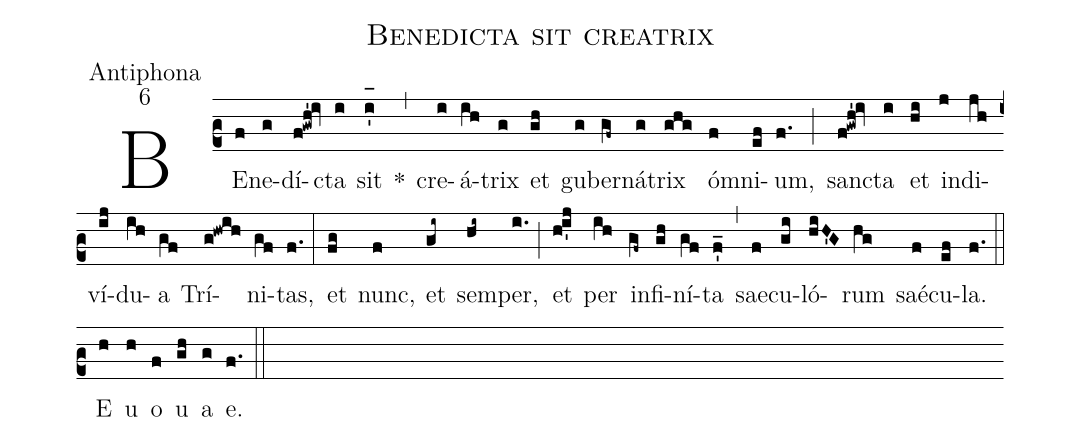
name:Benedicta sit creatrix;
office-part:Antiphona;
mode:6;
%%
(c2) BE(f)ne(g)dí(f!gwh'!iv)cta(i) sit(i'_[oh:h]) *(,) cre(i)á(ih)trix(g) et(gh) gu(g)ber(gf~)ná(g)trix(ghg) ó(f)mni(ef)um,(f.) (;) san(f!gwh'!iv)cta(i) et(hi) in(j)di(jh)ví(ij)du(ih)a(gf) Trí(g!hwih)ni(gf)tas,(f.) (:) et(fg) nunc,(f) et(gi~) sem(hi~)per,(i.) (;) et(hi'j) per(ih) in(gf~)fi(gh)ní(gf)ta(f'_) (,) sae(f)cu(gi)ló(hiH'G)rum(hg) saé(f)cu(ef)la.(f.) (::) <eu>E(h) u(h) o(f) u(gh) a(g) e.</eu>(f.) (::)
